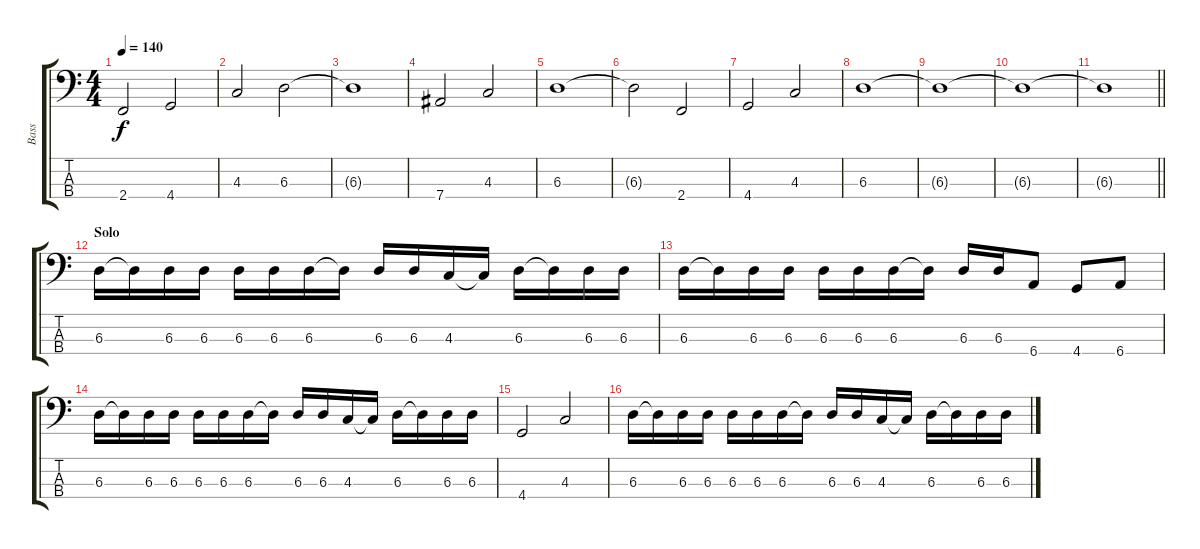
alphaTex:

\track ("Bass" "Bass") {instrument electricbasspick}
\staff {score tabs}
\tuning (Gb2 Db2 Ab1 Eb1) {hide}
\ts (4 4)
\tempo 140
\clef f4
\ks c
2.4.2{dy f} 4.4.2 |
4.3.2 6.3.2 |
6.3{t}.1 |
7.4.2 4.3.2 |
6.3.1 |
6.3{t}.2 2.4.2 |
4.4.2 4.3.2 |
6.3.1 |
6.3{t}.1 |
6.3{t}.1 |
\barLineRight lightlight
6.3{t}.1 |
\section ("" "Solo")
6.3.16 6.3{t}.16 6.3.16 6.3.16 6.3.16 6.3.16 6.3.16 6.3{t}.16 6.3.16 6.3.16 4.3.16 4.3{t}.16 6.3.16 6.3{t}.16 6.3.16 6.3.16 |
6.3.16 6.3{t}.16 6.3.16 6.3.16 6.3.16 6.3.16 6.3.16 6.3{t}.16 6.3.16 6.3.16 6.4.8 4.4.8 6.4.8 |
6.3.16 6.3{t}.16 6.3.16 6.3.16 6.3.16 6.3.16 6.3.16 6.3{t}.16 6.3.16 6.3.16 4.3.16 4.3{t}.16 6.3.16 6.3{t}.16 6.3.16 6.3.16 |
4.4.2 4.3.2 |
6.3.16 6.3{t}.16 6.3.16 6.3.16 6.3.16 6.3.16 6.3.16 6.3{t}.16 6.3.16 6.3.16 4.3.16 4.3{t}.16 6.3.16 6.3{t}.16 6.3.16 6.3.16
